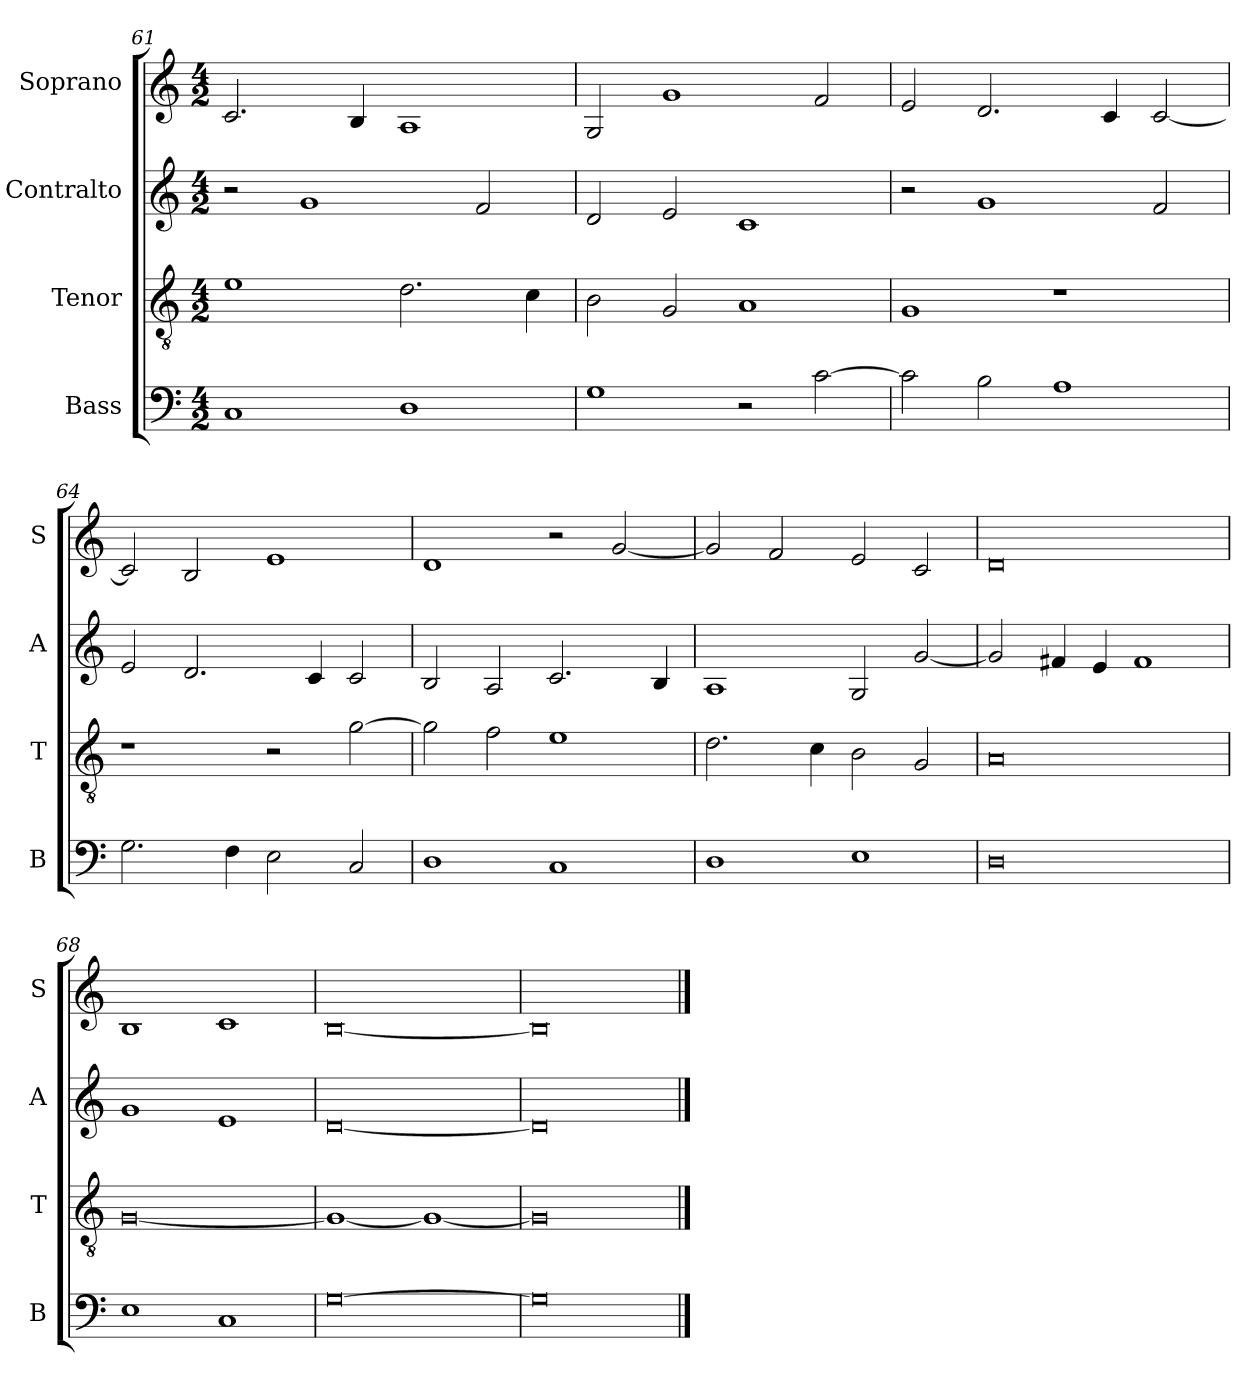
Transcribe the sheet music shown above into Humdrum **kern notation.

**kern	**kern	**kern	**kern
*part4	*part3	*part2	*part1
*staff4	*staff3	*staff2	*staff1
*I"Bass	*I"Tenor	*I"Contralto	*I"Soprano
*I'B	*I'T	*I'A	*I'S
*clefF4	*clefGv2	*clefG2	*clefG2
*k[]	*k[]	*k[]	*k[]
*G:mix	*G:mix	*G:mix	*G:mix
*M4/2	*M4/2	*M4/2	*M4/2
=61	=61	=61	=61
1C	1e	2r	2.c
.	.	1g	.
.	.	.	4B
1D	2.d	.	1A
.	.	2f	.
.	4c	.	.
=62	=62	=62	=62
1G	2B	2d	2G
.	2G	2e	1g
2r	1A	1c	.
[2c	.	.	2f
=63	=63	=63	=63
2c]	1G	2r	2e
2B	.	1g	2.d
1A	1r	.	.
.	.	.	4c
.	.	2f	[2c
=64	=64	=64	=64
2.G	1r	2e	2c]
.	.	2.d	2B
4F	.	.	.
2E	2r	.	1e
.	.	4c	.
2C	[2g	2c	.
=65	=65	=65	=65
1D	2g]	2B	1d
.	2f	2A	.
1C	1e	2.c	2r
.	.	.	[2g
.	.	4B	.
=66	=66	=66	=66
1D	2.d	1A	2g]
.	.	.	2f
.	4c	.	.
1E	2B	2G	2e
.	2G	[2g	2c
=67	=67	=67	=67
0D	0A	2g]	0d
.	.	4f#X	.
.	.	4e	.
.	.	1f#	.
=68	=68	=68	=68
1E	[0G	1g	1B
1C	.	1e	1c
=69	=69	=69	=69
[0G	1G_	[0d	[0B
.	1G_	.	.
=70	=70	=70	=70
0G]	0G]	0d]	0B]
==	==	==	==
*-	*-	*-	*-
